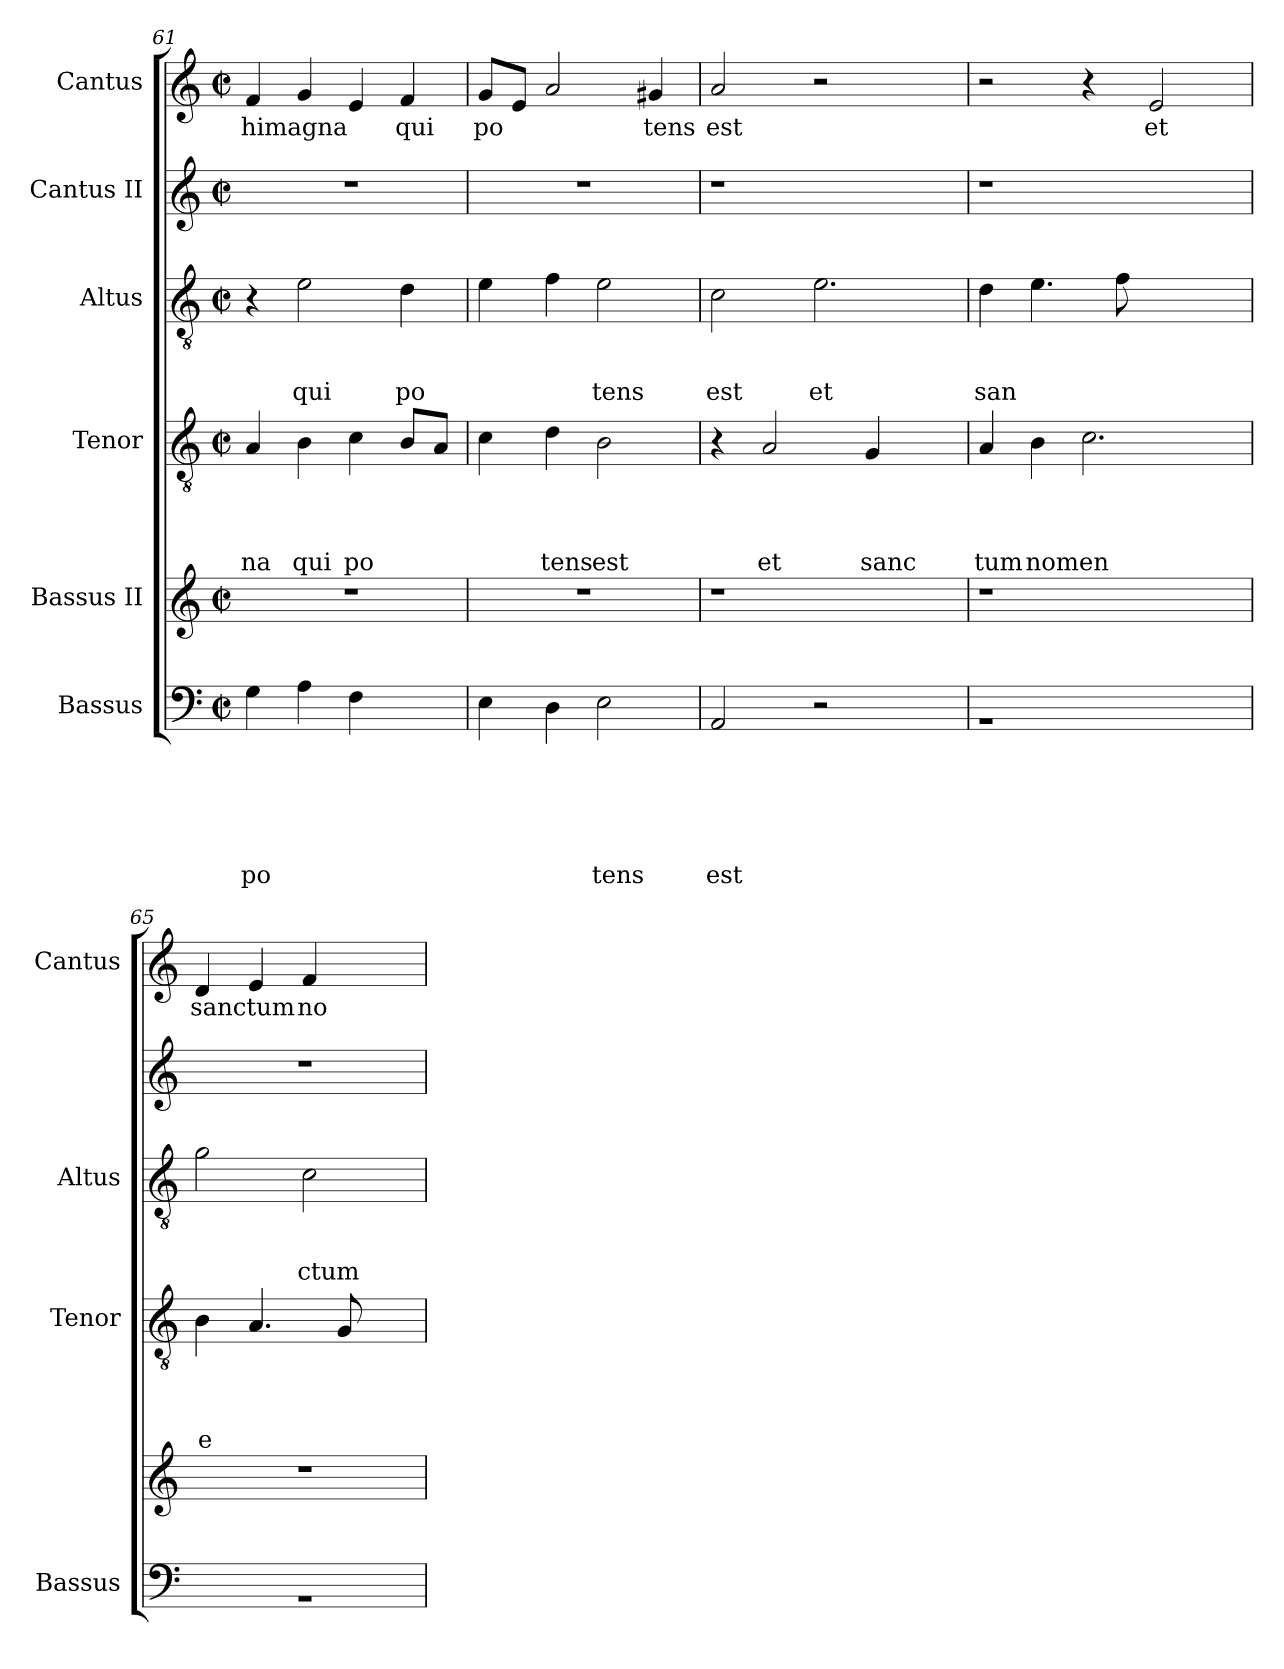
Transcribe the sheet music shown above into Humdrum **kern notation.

**kern	**text	**text	**text	**text	**text	**text	**kern	**kern	**text	**text	**text	**text	**kern	**text	**text	**text	**kern	**kern	**text
*part6	*part6	*part6	*part6	*part6	*part6	*part6	*part5	*part4	*part4	*part4	*part4	*part4	*part3	*part3	*part3	*part3	*part2	*part1	*part1
*staff6	*staff6	*staff6	*staff6	*staff6	*staff6	*staff6	*staff5	*staff4	*staff4	*staff4	*staff4	*staff4	*staff3	*staff3	*staff3	*staff3	*staff2	*staff1	*staff1
*I"Bassus	*	*	*	*	*	*	*I"Bassus II	*I"Tenor	*	*	*	*	*I"Altus	*	*	*	*I"Cantus II	*I"Cantus	*
*I'Bassus	*	*	*	*	*	*	*	*I'Tenor	*	*	*	*	*I'Altus	*	*	*	*	*I'Cantus	*
*clefF4	*	*	*	*	*	*	*clefG2	*clefGv2	*	*	*	*	*clefGv2	*	*	*	*clefG2	*clefG2	*
*k[]	*	*	*	*	*	*	*k[]	*k[]	*	*	*	*	*k[]	*	*	*	*k[]	*k[]	*
*C:	*	*	*	*	*	*	*C:	*C:	*	*	*	*	*C:	*	*	*	*C:	*C:	*
*M2/2	*	*	*	*	*	*	*M2/2	*M2/2	*	*	*	*	*M2/2	*	*	*	*M2/2	*M2/2	*
*met(c|)	*	*	*	*	*	*	*met(c|)	*met(c|)	*	*	*	*	*met(c|)	*	*	*	*met(c|)	*met(c|)	*
=61	=61	=61	=61	=61	=61	=61	=61	=61	=61	=61	=61	=61	=61	=61	=61	=61	=61	=61	=61
!	!	!	!	!	!	!LO:LY:b	!	!	!	!	!	!LO:LY:b	!	!	!	!	!	!	!LO:LY:b
4G\	.	.	.	.	.	po	1r	4A/	.	.	.	na	4r	.	.	.	1r	4f/	himagna
!	!	!	!	!	!	!	!	!	!	!	!	!LO:LY:b	!	!	!	!LO:LY:b	!	!	!
4A\	.	.	.	.	.	.	.	4B\	.	.	.	qui	2e\	.	.	qui	.	4g/	.
!	!	!	!	!	!	!	!	!	!	!	!	!LO:LY:b	!	!	!	!	!	!	!
4F\	.	.	.	.	.	.	.	4c\	.	.	.	po	.	.	.	.	.	4e/	.
!	!	!	!	!	!	!	!	!	!	!	!	!	!	!	!	!LO:LY:b	!	!	!LO:LY:b
4ryy	.	.	.	.	.	.	.	8B/L	.	.	.	.	4d\	.	.	po	.	4f/	qui
.	.	.	.	.	.	.	.	8A/J	.	.	.	.	.	.	.	.	.	.	.
=62	=62	=62	=62	=62	=62	=62	=62	=62	=62	=62	=62	=62	=62	=62	=62	=62	=62	=62	=62
!	!	!	!	!	!	!	!	!	!	!	!	!	!	!	!	!	!	!	!LO:LY:b
4E\	.	.	.	.	.	.	1r	4c\	.	.	.	.	4e\	.	.	.	1r	8g/L	po
.	.	.	.	.	.	.	.	.	.	.	.	.	.	.	.	.	.	8e/J	.
!	!	!	!	!	!	!	!	!	!	!	!	!LO:LY:b	!	!	!	!	!	!	!
4D\	.	.	.	.	.	.	.	4d\	.	.	.	tens	4f\	.	.	.	.	2a/	.
!	!	!	!	!	!	!LO:LY:b	!	!	!	!	!	!LO:LY:b	!	!	!	!LO:LY:b	!	!	!
2E\	.	.	.	.	.	tens	.	2B\	.	.	.	est	2e\	.	.	tens	.	.	.
!	!	!	!	!	!	!	!	!	!	!	!	!	!	!	!	!	!	!	!LO:LY:b
.	.	.	.	.	.	.	.	.	.	.	.	.	.	.	.	.	.	4g#/	tens
=63	=63	=63	=63	=63	=63	=63	=63	=63	=63	=63	=63	=63	=63	=63	=63	=63	=63	=63	=63
!	!	!	!	!	!	!LO:LY:b	!	!	!	!	!	!	!	!	!	!LO:LY:b	!	!	!LO:LY:b
2AA/	.	.	.	.	.	est	1r	4r	.	.	.	.	2c\	.	.	est	1r	2a/	est
!	!	!	!	!	!	!	!	!	!	!	!	!LO:LY:b	!	!	!	!	!	!	!
.	.	.	.	.	.	.	.	2A/	.	.	.	et	.	.	.	.	.	.	.
!	!	!	!	!	!	!	!	!	!	!	!	!	!	!	!	!LO:LY:b	!	!	!
2r	.	.	.	.	.	.	.	.	.	.	.	.	2.e\	.	.	et	.	2r	.
!	!	!	!	!	!	!	!	!	!	!	!	!LO:LY:b	!	!	!	!	!	!	!
.	.	.	.	.	.	.	.	4G/	.	.	.	sanc	.	.	.	.	.	.	.
4ryy	.	.	.	.	.	.	4ryy	4ryy	.	.	.	.	.	.	.	.	4ryy	4ryy	.
=64	=64	=64	=64	=64	=64	=64	=64	=64	=64	=64	=64	=64	=64	=64	=64	=64	=64	=64	=64
!LO:N:vis=1	!	!	!	!	!	!	!	!	!	!	!	!LO:LY:b	!	!	!	!LO:LY:b	!	!	!
1rC	.	.	.	.	.	.	1r	4A/	.	.	.	tum	4d\	.	.	san	1r	2r	.
!	!	!	!	!	!	!	!	!	!	!	!	!LO:LY:b	!	!	!	!	!	!	!
.	.	.	.	.	.	.	.	4B\	.	.	.	nomen	4.e\	.	.	.	.	.	.
.	.	.	.	.	.	.	.	2.c\	.	.	.	.	.	.	.	.	.	4r	.
.	.	.	.	.	.	.	.	.	.	.	.	.	8f\	.	.	.	.	.	.
!	!	!	!	!	!	!	!	!	!	!	!	!	!	!	!	!	!	!	!LO:LY:b
.	.	.	.	.	.	.	.	.	.	.	.	.	2ryy	.	.	.	.	2e/	et
4ryy	.	.	.	.	.	.	4ryy	.	.	.	.	.	.	.	.	.	4ryy	.	.
=65	=65	=65	=65	=65	=65	=65	=65	=65	=65	=65	=65	=65	=65	=65	=65	=65	=65	=65	=65
!	!	!	!	!	!	!	!	!	!	!	!	!LO:LY:b	!	!	!	!	!	!	!LO:LY:b
1rC	.	.	.	.	.	.	1r	4B\	.	.	.	e	2g\	.	.	.	1r	4d/	sanctum
.	.	.	.	.	.	.	.	4.A/	.	.	.	.	.	.	.	.	.	4e/	.
!	!	!	!	!	!	!	!	!	!	!	!	!	!	!	!	!LO:LY:b	!	!	!LO:LY:b
.	.	.	.	.	.	.	.	.	.	.	.	.	2c\	.	.	ctum	.	4f/	no
.	.	.	.	.	.	.	.	8G/	.	.	.	.	.	.	.	.	.	.	.
.	.	.	.	.	.	.	.	4ryy	.	.	.	.	.	.	.	.	.	4ryy	.
=	=	=	=	=	=	=	=	=	=	=	=	=	=	=	=	=	=	=	=
*-	*-	*-	*-	*-	*-	*-	*-	*-	*-	*-	*-	*-	*-	*-	*-	*-	*-	*-	*-
